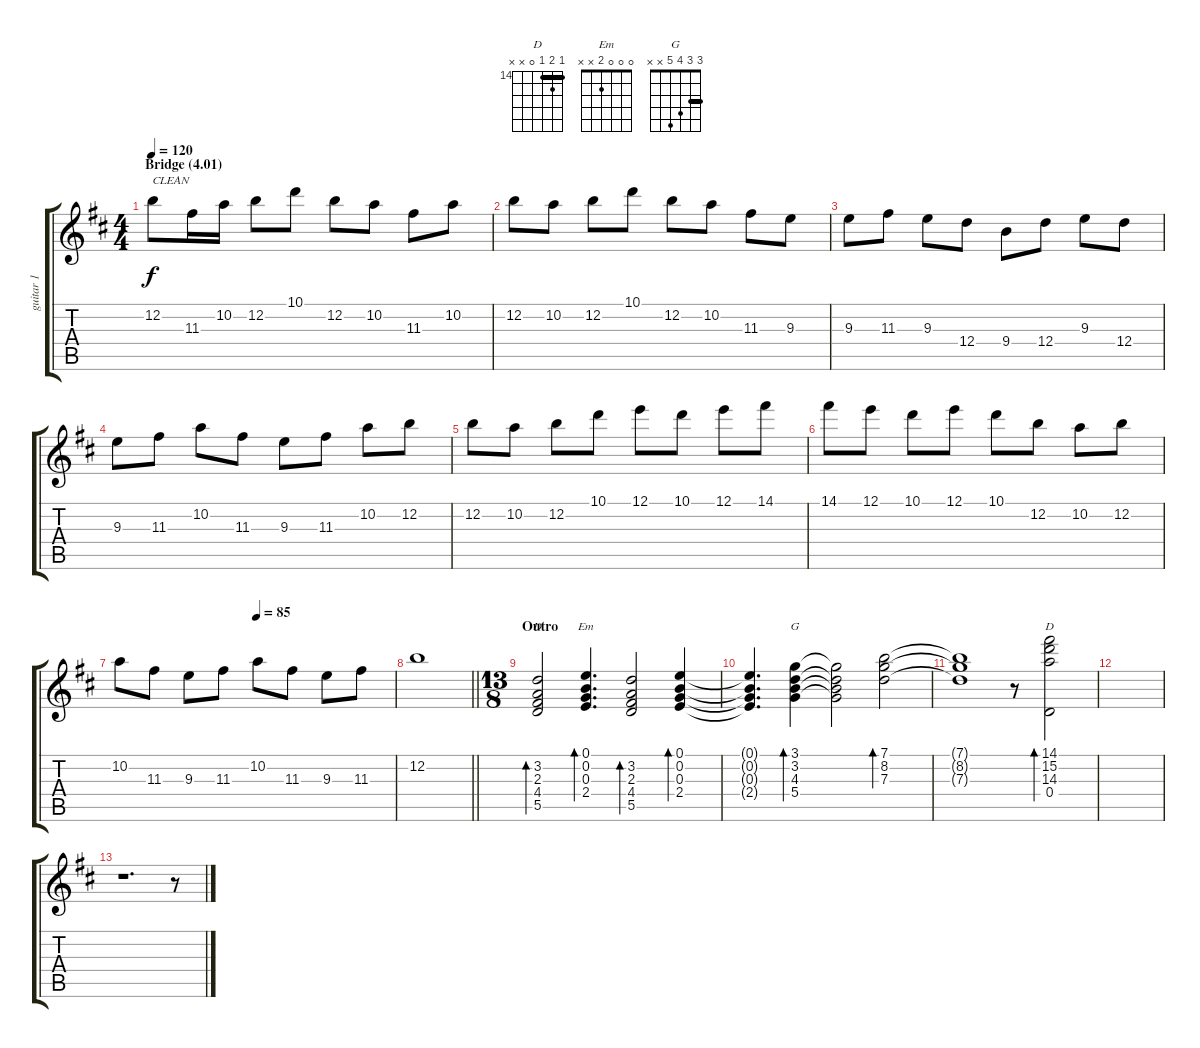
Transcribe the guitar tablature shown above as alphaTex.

\track ("guitar 1" "guitar 1") {instrument electricguitarjazz}
\staff {score tabs}
\tuning (E4 B3 G3 D3 A2 E2) {hide}
\chord ("D" x 3 2 4 5 x)
\chord ("Em" 0 0 0 2 x x)
\chord ("G" 3 3 4 5 x x) {barre 3}
\chord ("D" 14 15 14 0 x x) {firstfret 14 barre 14}
\ts (4 4)
\section ("" "Bridge (4.01)")
\tempo 120
\clef g2
\ks d
12.2.8{txt "CLEAN" dy f instrument electricguitarjazz} 11.3.16 10.2.16 12.2.8 10.1.8 12.2.8 10.2.8 11.3.8 10.2.8 |
12.2.8 10.2.8 12.2.8 10.1.8 12.2.8 10.2.8 11.3.8 9.3.8 |
9.3.8 11.3.8 9.3.8 12.4.8 9.4.8 12.4.8 9.3.8 12.4.8 |
9.3.8 11.3.8 10.2.8 11.3.8 9.3.8 11.3.8 10.2.8 12.2.8 |
12.2.8 10.2.8 12.2.8 10.1.8 12.1.8 10.1.8 12.1.8 14.1.8 |
14.1.8 12.1.8 10.1.8 12.1.8 10.1.8 12.2.8 10.2.8 12.2.8 |
\tempo (85 0.5)
10.2.8 11.3.8 9.3.8 11.3.8 10.2.8 11.3.8 9.3.8 11.3.8 |
\barLineRight lightlight
12.2.1 |
\ts (13 8)
\section ("" "Outro")
(3.2 2.3 4.4 5.5).2{bd 120 ch "D"} (0.1 0.2 0.3 2.4).4{d bd 120 ch "Em"} (3.2 2.3 4.4 5.5).2{bd 120} (0.1 0.2 0.3 2.4).4{bd 120} |
(0.1{t} 0.2{t} 0.3{t} 2.4{t}).4{d} (3.1 3.2 4.3 5.4).4{bd 120 ch "G"} (3.1{t} 3.2{t} 4.3{t} 5.4{t}).2 (7.1 8.2 7.3).2{bd 60} |
(7.1{t} 8.2{t} 7.3{t}).1 r.8 (14.1 15.2 14.3 0.4).2{bd 120 ch "D"} |
|
r.1{d volume 0} r.8
